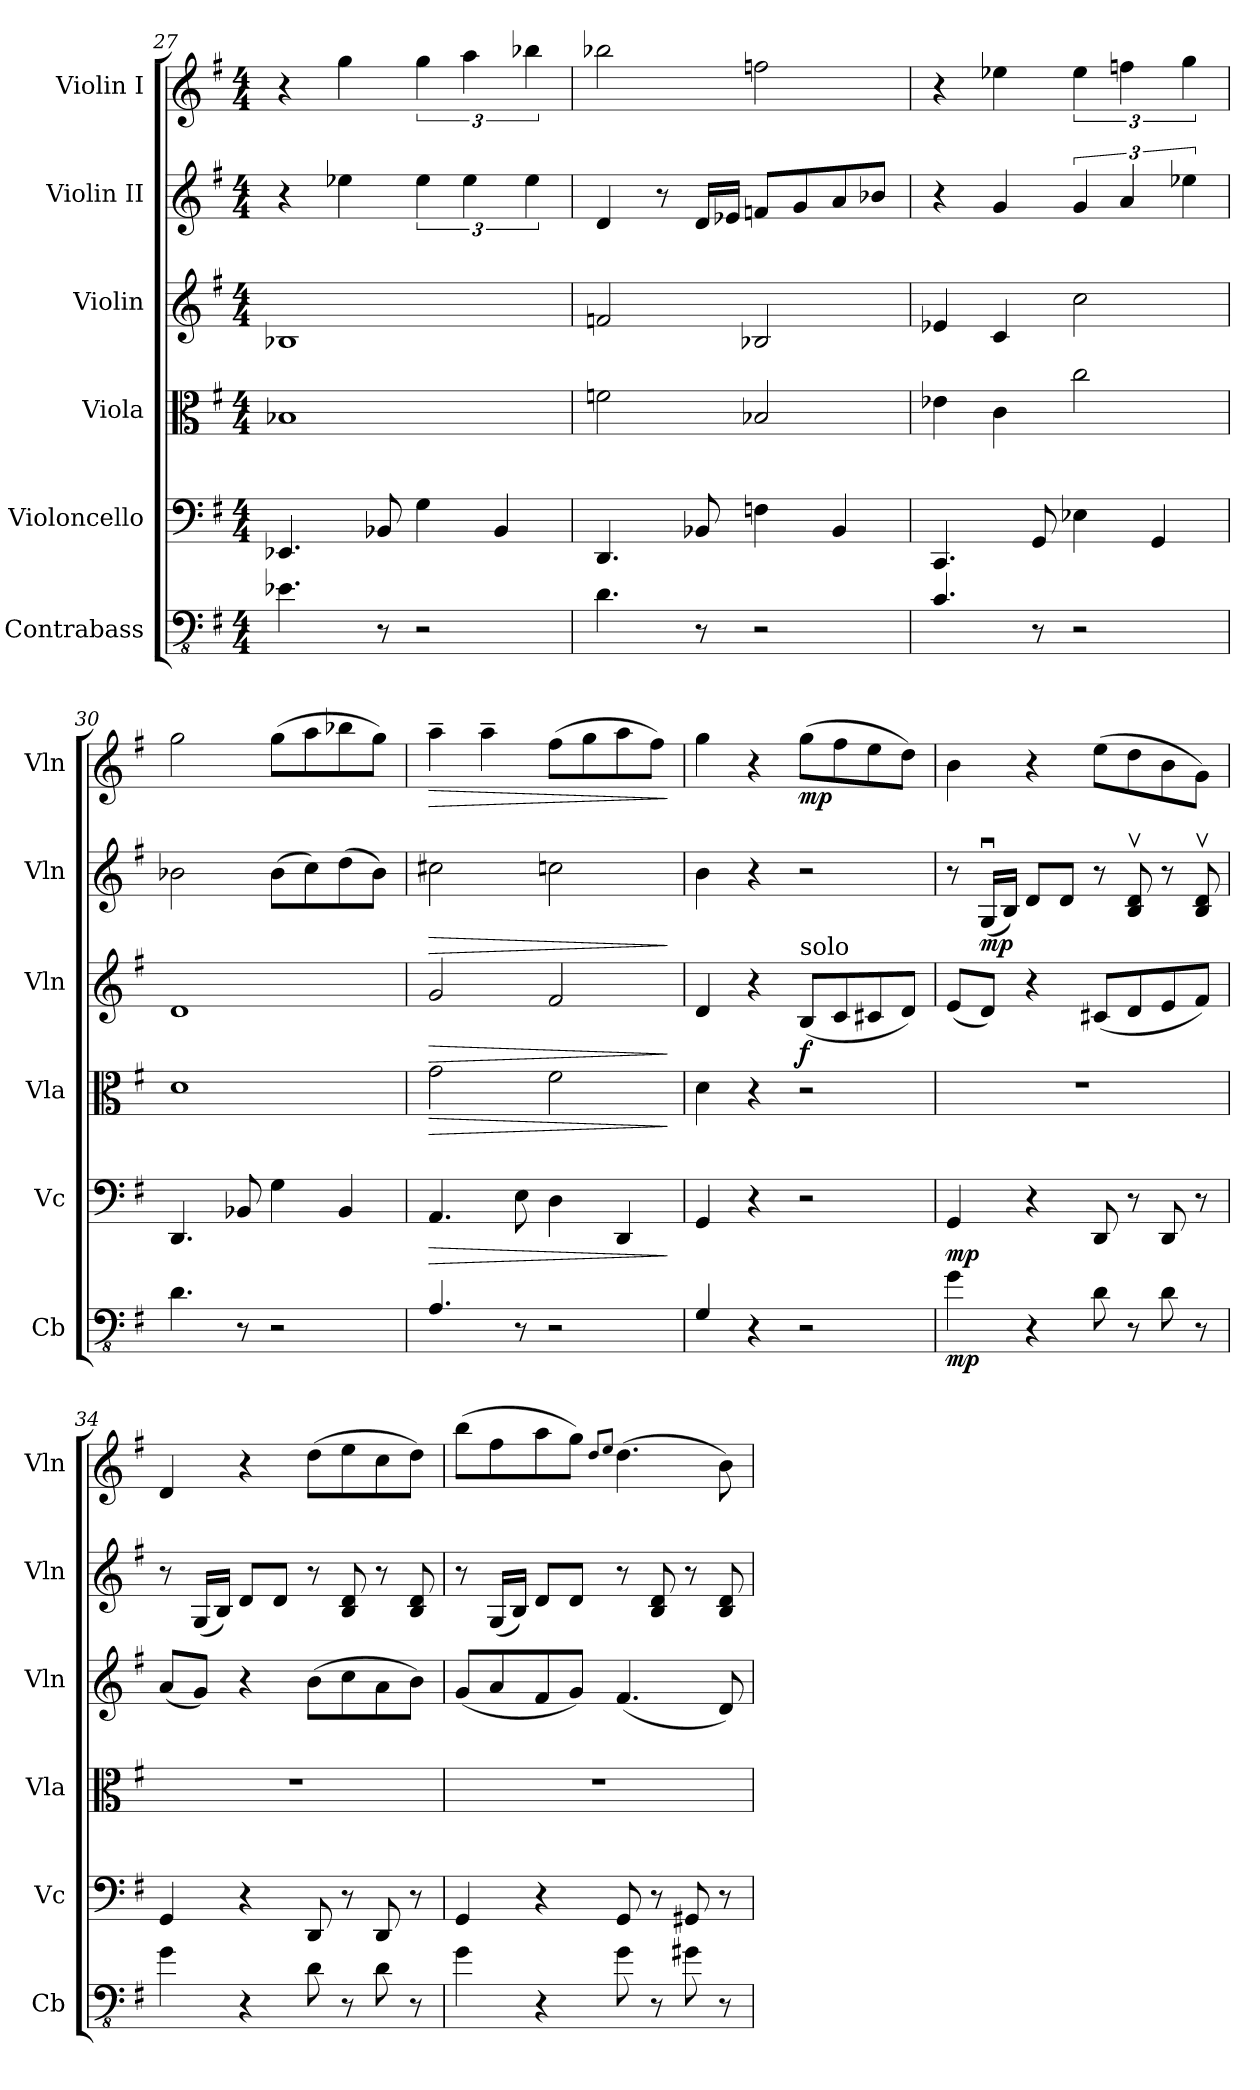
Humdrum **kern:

**kern	**dynam	**kern	**dynam	**kern	**dynam	**kern	**dynam	**kern	**dynam	**kern	**dynam
*part6	*part6	*part5	*part5	*part4	*part4	*part3	*part3	*part2	*part2	*part1	*part1
*staff6	*staff6	*staff5	*staff5	*staff4	*staff4	*staff3	*staff3	*staff2	*staff2	*staff1	*staff1
*I"Contrabass	*	*I"Violoncello	*	*I"Viola	*	*I"Violin	*	*I"Violin II	*	*I"Violin I	*
*I'Cb	*	*I'Vc	*	*I'Vla	*	*I'Vln	*	*I'Vln	*	*I'Vln	*
*clefFv4	*	*clefF4	*	*clefC3	*	*clefG2	*	*clefG2	*	*clefG2	*
*ITrd7c12	*	*	*	*	*	*	*	*	*	*	*
*k[f#]	*	*k[f#]	*	*k[f#]	*	*k[f#]	*	*k[f#]	*	*k[f#]	*
*M4/4	*	*M4/4	*	*M4/4	*	*M4/4	*	*M4/4	*	*M4/4	*
=27	=27	=27	=27	=27	=27	=27	=27	=27	=27	=27	=27
4.EE-X\	.	4.EE-X/	.	1B-X	.	1B-X	.	4r	.	4r	.
.	.	.	.	.	.	.	.	4ee-X\	.	4gg\	.
8r	.	8BB-X/	.	.	.	.	.	.	.	.	.
2r	.	4G\	.	.	.	.	.	6ee-\	.	6gg\	.
.	.	.	.	.	.	.	.	6ee-\	.	6aa\	.
.	.	4BB-/	.	.	.	.	.	.	.	.	.
.	.	.	.	.	.	.	.	6ee-\	.	6bb-X\	.
=28	=28	=28	=28	=28	=28	=28	=28	=28	=28	=28	=28
4.DD\	.	4.DD/	.	2fn\	.	2fn/	.	4d/	.	2bb-X\	.
.	.	.	.	.	.	.	.	8r	.	.	.
8r	.	8BB-X/	.	.	.	.	.	16d/LL	.	.	.
.	.	.	.	.	.	.	.	16e-X/JJ	.	.	.
2r	.	4Fn\	.	2B-X/	.	2B-X/	.	8fn/L	.	2ffn\	.
.	.	.	.	.	.	.	.	8g/	.	.	.
.	.	4BB-/	.	.	.	.	.	8a/	.	.	.
.	.	.	.	.	.	.	.	8b-X/J	.	.	.
!!LO:LB:g=z
=29	=29	=29	=29	=29	=29	=29	=29	=29	=29	=29	=29
4.CC/	.	4.CC/	.	4e-X\	.	4e-X/	.	4r	.	4r	.
.	.	.	.	4c\	.	4c/	.	4g/	.	4ee-X\	.
8r	.	8GG/	.	.	.	.	.	.	.	.	.
2r	.	4E-X\	.	2cc\	.	2cc\	.	6g/	.	6ee-\	.
.	.	.	.	.	.	.	.	6a/	.	6ffn\	.
.	.	4GG/	.	.	.	.	.	.	.	.	.
.	.	.	.	.	.	.	.	6ee-X\	.	6gg\	.
=30	=30	=30	=30	=30	=30	=30	=30	=30	=30	=30	=30
4.DD\	.	4.DD/	.	1d	.	1d	.	2b-X\	.	2gg\	.
8r	.	8BB-X/	.	.	.	.	.	.	.	.	.
2r	.	4G\	.	.	.	.	.	(>8b-\L	.	(>8gg\L	.
.	.	.	.	.	.	.	.	8cc\)	.	8aa\	.
.	.	4BB-/	.	.	.	.	.	(>8dd\	.	8bb-X\	.
.	.	.	.	.	.	.	.	8b-\J)	.	8gg\J)	.
=31	=31	=31	=31	=31	=31	=31	=31	=31	=31	=31	=31
!	!	!	!LO:HP:b	!	!LO:HP:b	!	!LO:HP:b	!	!LO:HP:b	!	!LO:HP:b
4.AAA/	.	4.AA/	>	2g\	>	2g/	>	2cc#X\	>	4aa~\	>
.	.	.	.	.	.	.	.	.	.	4aa~\	.
8r	.	8E\	.	.	.	.	.	.	.	.	.
2r	.	4D\	.	2f#\	.	2f#/	.	2ccn\	.	(>8ff#\L	.
.	.	.	.	.	.	.	.	.	.	8gg\	.
.	.	4DD/	.	.	.	.	.	.	.	8aa\	.
.	.	.	.	.	.	.	.	.	.	8ff#\J)	.
.	.	.	]	.	]	.	]	.	]	.	]
=32	=32	=32	=32	=32	=32	=32	=32	=32	=32	=32	=32
4GGG/	.	4GG/	.	4d\	.	4d/	.	4b\	.	4gg\	.
4r	.	4r	.	4r	.	4r	.	4r	.	4r	.
!	!	!	!	!	!	!LO:TX:a:t=solo	!	!	!	!	!
!	!	!	!	!	!	!	!LO:DY:b	!	!	!	!LO:DY:b
2r	.	2r	.	2r	.	(<8B/L	f	2r	.	(>8gg\L	mp
.	.	.	.	.	.	8c/	.	.	.	8ff#\	.
.	.	.	.	.	.	8c#X/	.	.	.	8ee\	.
.	.	.	.	.	.	8d/J)	.	.	.	8dd\J)	.
=33	=33	=33	=33	=33	=33	=33	=33	=33	=33	=33	=33
!	!LO:DY:b	!	!LO:DY:b	!	!	!	!	!	!	!	!
4GG\	mp	4GG/	mp	1r	.	(<8e/L	.	8r	.	4b\	.
!	!	!	!	!	!	!	!	!	!LO:DY:b	!	!
.	.	.	.	.	.	8d/J)	.	(<16Gu/LL	mp	.	.
.	.	.	.	.	.	.	.	16B/JJ)	.	.	.
4r	.	4r	.	.	.	4r	.	8d/L	.	4r	.
.	.	.	.	.	.	.	.	8d/J	.	.	.
8DD\	.	8DD/	.	.	.	(<8c#X/L	.	8r	.	(>8ee\L	.
8r	.	8r	.	.	.	8d/	.	8B/v 8d/v	.	8dd\	.
8DD\	.	8DD/	.	.	.	8e/	.	8r	.	8b\	.
8r	.	8r	.	.	.	8f#/J)	.	8B/v 8d/v	.	8g\J)	.
!!LO:PB:g=z
=34	=34	=34	=34	=34	=34	=34	=34	=34	=34	=34	=34
4GG\	.	4GG/	.	1r	.	(<8a/L	.	8r	.	4d/	.
.	.	.	.	.	.	8g/J)	.	(<16G/LL	.	.	.
.	.	.	.	.	.	.	.	16B/JJ)	.	.	.
4r	.	4r	.	.	.	4r	.	8d/L	.	4r	.
.	.	.	.	.	.	.	.	8d/J	.	.	.
8DD\	.	8DD/	.	.	.	(>8b\L	.	8r	.	(>8dd\L	.
8r	.	8r	.	.	.	8cc\	.	8B/ 8d/	.	8ee\	.
8DD\	.	8DD/	.	.	.	8a\	.	8r	.	8cc\	.
8r	.	8r	.	.	.	8b\J)	.	8B/ 8d/	.	8dd\J)	.
=35	=35	=35	=35	=35	=35	=35	=35	=35	=35	=35	=35
4GG\	.	4GG/	.	1r	.	(<8g/L	.	8r	.	(>8bb\L	.
.	.	.	.	.	.	8a/	.	(<16G/LL	.	8ff#\	.
.	.	.	.	.	.	.	.	16B/JJ)	.	.	.
4r	.	4r	.	.	.	8f#/	.	8d/L	.	8aa\	.
.	.	.	.	.	.	8g/J)	.	8d/J	.	8gg\J)	.
.	.	.	.	.	.	.	.	.	.	8qdd/L	.
.	.	.	.	.	.	.	.	.	.	8qee/J	.
8GG\	.	8GG/	.	.	.	(<4.f#/	.	8r	.	(>4.dd\	.
8r	.	8r	.	.	.	.	.	8B/ 8d/	.	.	.
8GG#X\	.	8GG#X/	.	.	.	.	.	8r	.	.	.
8r	.	8r	.	.	.	8d/)	.	8B/ 8d/	.	8b\)	.
=	=	=	=	=	=	=	=	=	=	=	=
*-	*-	*-	*-	*-	*-	*-	*-	*-	*-	*-	*-
